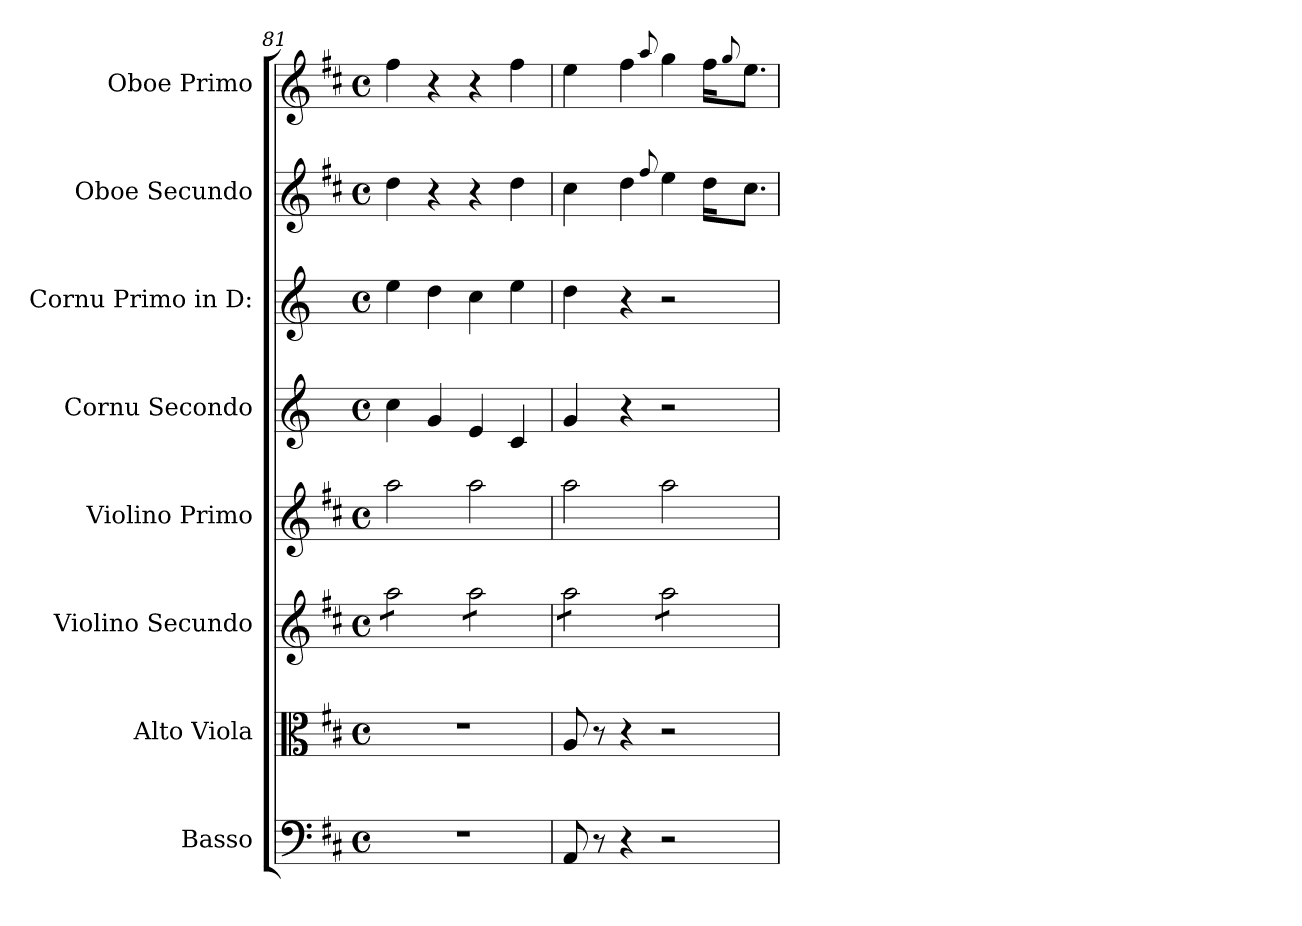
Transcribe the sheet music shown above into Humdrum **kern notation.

**kern	**kern	**kern	**kern	**kern	**kern	**kern	**kern
*part8	*part7	*part6	*part5	*part4	*part3	*part2	*part1
*staff8	*staff7	*staff6	*staff5	*staff4	*staff3	*staff2	*staff1
*I"Basso	*I"Alto Viola	*I"Violino Secundo	*I"Violino Primo	*I"Cornu Secondo	*I"Cornu Primo in D:	*I"Oboe Secundo	*I"Oboe Primo
*	*I'Vla	*	*I'Vn I	*	*I'Cor I	*	*I'Ob I
*clefF4	*clefC3	*clefG2	*clefG2	*clefG2	*clefG2	*clefG2	*clefG2
*	*	*	*	*ITrd-1c-2	*ITrd-1c-2	*	*
*k[f#c#]	*k[f#c#]	*k[f#c#]	*k[f#c#]	*k[f#c#]	*k[f#c#]	*k[f#c#]	*k[f#c#]
*D:	*D:	*D:	*D:	*D:	*D:	*D:	*D:
*M4/4	*M4/4	*M4/4	*M4/4	*M4/4	*M4/4	*M4/4	*M4/4
*met(c)	*met(c)	*met(c)	*met(c)	*met(c)	*met(c)	*met(c)	*met(c)
=81	=81	=81	=81	=81	=81	=81	=81
*	*	*tremolo	*	*	*	*	*
1r	1r	8aa\L	2aa\	4dd\	4ff#\	4dd\	4ff#\
.	.	8aa\	.	.	.	.	.
.	.	8aa\	.	4a/	4ee\	4r	4r
.	.	8aa\J	.	.	.	.	.
.	.	8aa\L	2aa\	4f#/	4dd\	4r	4r
.	.	8aa\	.	.	.	.	.
.	.	8aa\	.	4d/	4ff#\	4dd\	4ff#\
.	.	8aa\J	.	.	.	.	.
=82	=82	=82	=82	=82	=82	=82	=82
8AA/	8A/	8aa\L	2aa\	4a/	4ee\	4cc#\	4ee\
8r	8r	8aa\	.	.	.	.	.
4r	4r	8aa\	.	4r	4r	4dd\	4ff#\
.	.	8aa\J	.	.	.	.	.
.	.	.	.	.	.	8qqff#/	8qqaa/
2r	2r	8aa\L	2aa\	2r	2r	4ee\	4gg\
.	.	8aa\	.	.	.	.	.
.	.	8aa\	.	.	.	16dd\KL	16ff#\KL
.	.	.	.	.	.	.	8qqgg/
.	.	.	.	.	.	8.cc#\J	8.ee\J
.	.	8aa\J	.	.	.	.	.
*	*	*Xtremolo	*	*	*	*	*
=	=	=	=	=	=	=	=
*-	*-	*-	*-	*-	*-	*-	*-
